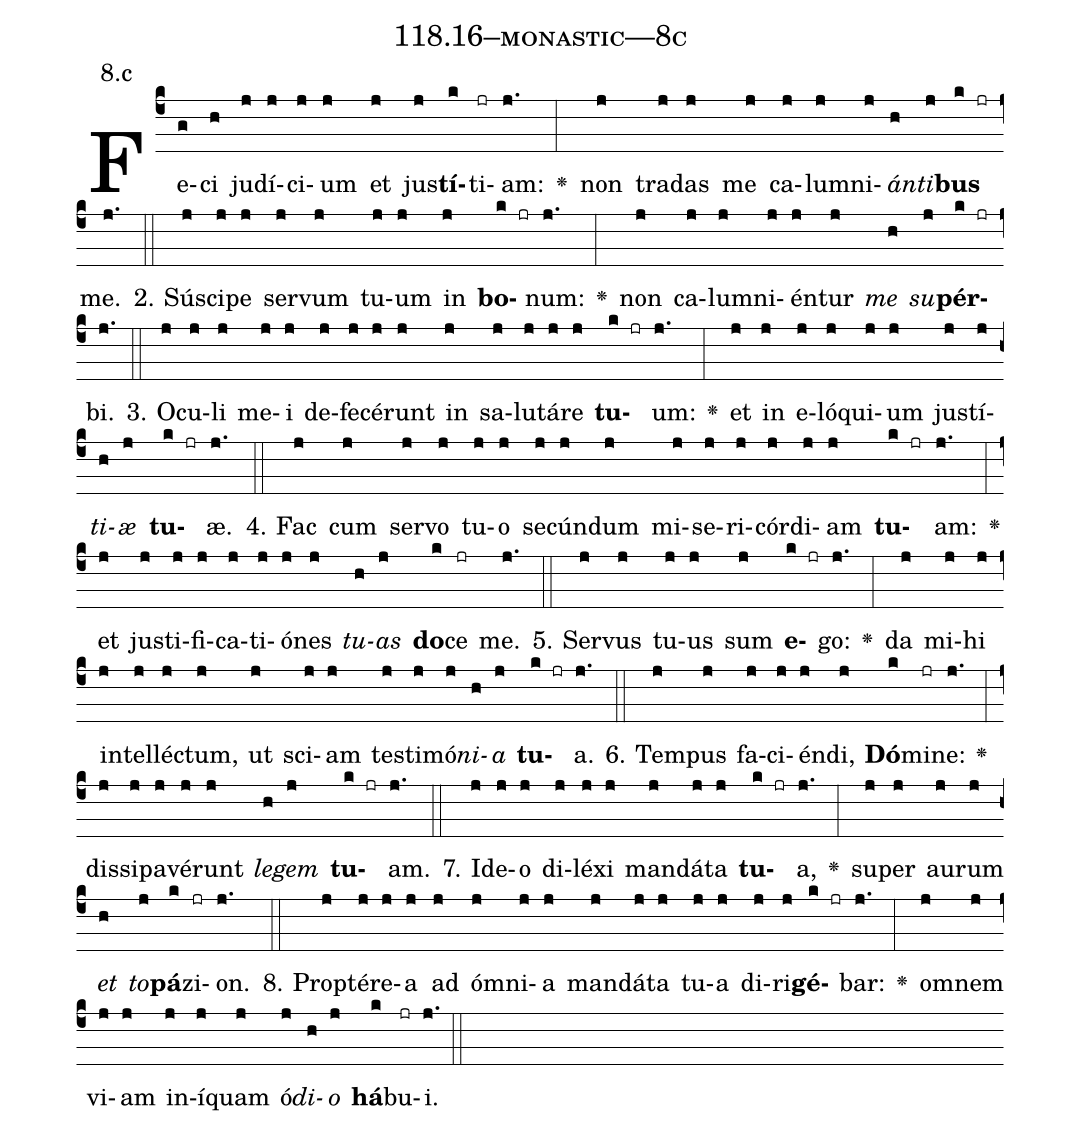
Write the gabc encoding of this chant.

name: 118.16--monastic---8c;
annotation: 8.c;
%%
(c4)Fe(g)ci(h) ju(j)dí(j)ci(j)um(j) et(j) jus(j)<b>tí</b>(k)ti(jr)am:(j.) <v>\greheightstar</v>(:) non(j) tra(j)das(j) me(j) ca(j)lum(j)ni(j)<i>án</i>(h)<i>ti</i>(j)<b>bus</b>(k jr) me.(j.) (::)
2. Sú(j)sci(j)pe(j) ser(j)vum(j) tu(j)um(j) in(j) <b>bo</b>(k jr)num:(j.) <v>\greheightstar</v>(:) non(j) ca(j)lum(j)ni(j)én(j)tur(j) <i>me</i>(h) <i>su</i>(j)<b>pér</b>(k jr)bi.(j.) (::)
3. O(j)cu(j)li(j) me(j)i(j) de(j)fe(j)cé(j)runt(j) in(j) sa(j)lu(j)tá(j)re(j) <b>tu</b>(k jr)um:(j.) <v>\greheightstar</v>(:) et(j) in(j) e(j)ló(j)qui(j)um(j) jus(j)tí(j)<i>ti</i>(h)<i>æ</i>(j) <b>tu</b>(k jr)æ.(j.) (::)
4. Fac(j) cum(j) ser(j)vo(j) tu(j)o(j) se(j)cún(j)dum(j) mi(j)se(j)ri(j)cór(j)di(j)am(j) <b>tu</b>(k jr)am:(j.) <v>\greheightstar</v>(:) et(j) jus(j)ti(j)fi(j)ca(j)ti(j)ó(j)nes(j) <i>tu</i>(h)<i>as</i>(j) <b>do</b>(k)ce(jr) me.(j.) (::)
5. Ser(j)vus(j) tu(j)us(j) sum(j) <b>e</b>(k jr)go:(j.) <v>\greheightstar</v>(:) da(j) mi(j)hi(j) in(j)tel(j)léc(j)tum,(j) ut(j) sci(j)am(j) tes(j)ti(j)mó(j)<i>ni</i>(h)<i>a</i>(j) <b>tu</b>(k jr)a.(j.) (::)
6. Tem(j)pus(j) fa(j)ci(j)én(j)di,(j) <b>Dó</b>(k)mi(jr)ne:(j.) <v>\greheightstar</v>(:) dis(j)si(j)pa(j)vé(j)runt(j) <i>le</i>(h)<i>gem</i>(j) <b>tu</b>(k jr)am.(j.) (::)
7. Id(j)e(j)o(j) di(j)lé(j)xi(j) man(j)dá(j)ta(j) <b>tu</b>(k jr)a,(j.) <v>\greheightstar</v>(:) su(j)per(j) au(j)rum(j) <i>et</i>(h) <i>to</i>(j)<b>pá</b>(k)zi(jr)on.(j.) (::)
8. Prop(j)tér(j)e(j)a(j) ad(j) óm(j)ni(j)a(j) man(j)dá(j)ta(j) tu(j)a(j) di(j)ri(j)<b>gé</b>(k jr)bar:(j.) <v>\greheightstar</v>(:) om(j)nem(j) vi(j)am(j) in(j)í(j)quam(j) ó(j)<i>di</i>(h)<i>o</i>(j) <b>há</b>(k)bu(jr)i.(j.) (::)
